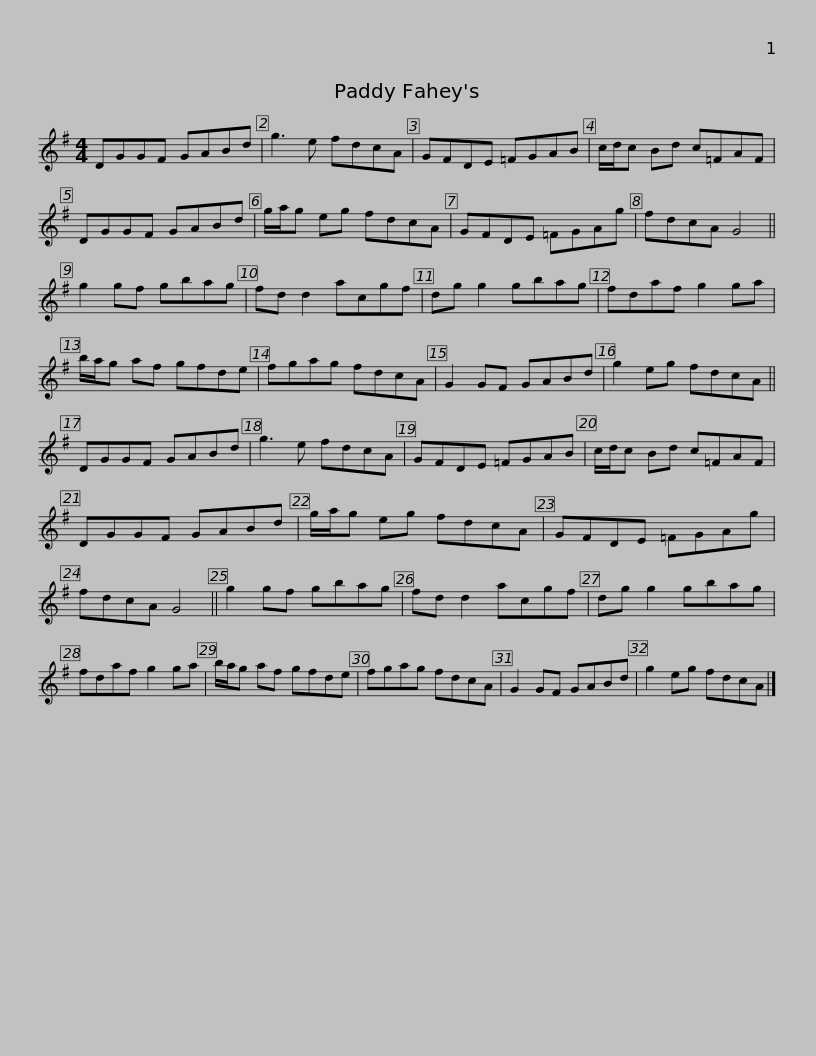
X:1
L:1/8
M:4/4
I:linebreak $
K:G
V:1 treble
V:1
 DGGF GABd | g3 e fdcA | GFDE =FGAB | c/d/c Bd c=FAF | DGGF GABd |$ %5
 g/a/g eg fdcA | GFDE =FGAg | fdcA G4 || g2 gf gbag | fd d2 acgf | %10
 dg g2 gbag |$ fdaf g2 ga | b/a/g af gfde | fgag fdcA | G2 GF GABd | %15
 g2 eg fdcA ||$ DGGF GABd | g3 e fdcA | GFDE =FGAB | c/d/c Bd c=FAF | %20
 DGGF GABd |$ g/a/g eg fdcA | GFDE =FGAg | fdcA G4 || g2 gf gbag | %25
 fd d2 acgf | dg g2 gbag |$ fdaf g2 ga | b/a/g af gfde | fgag fdcA | %30
 G2 GF GABd | g2 eg fdcA |] %32
